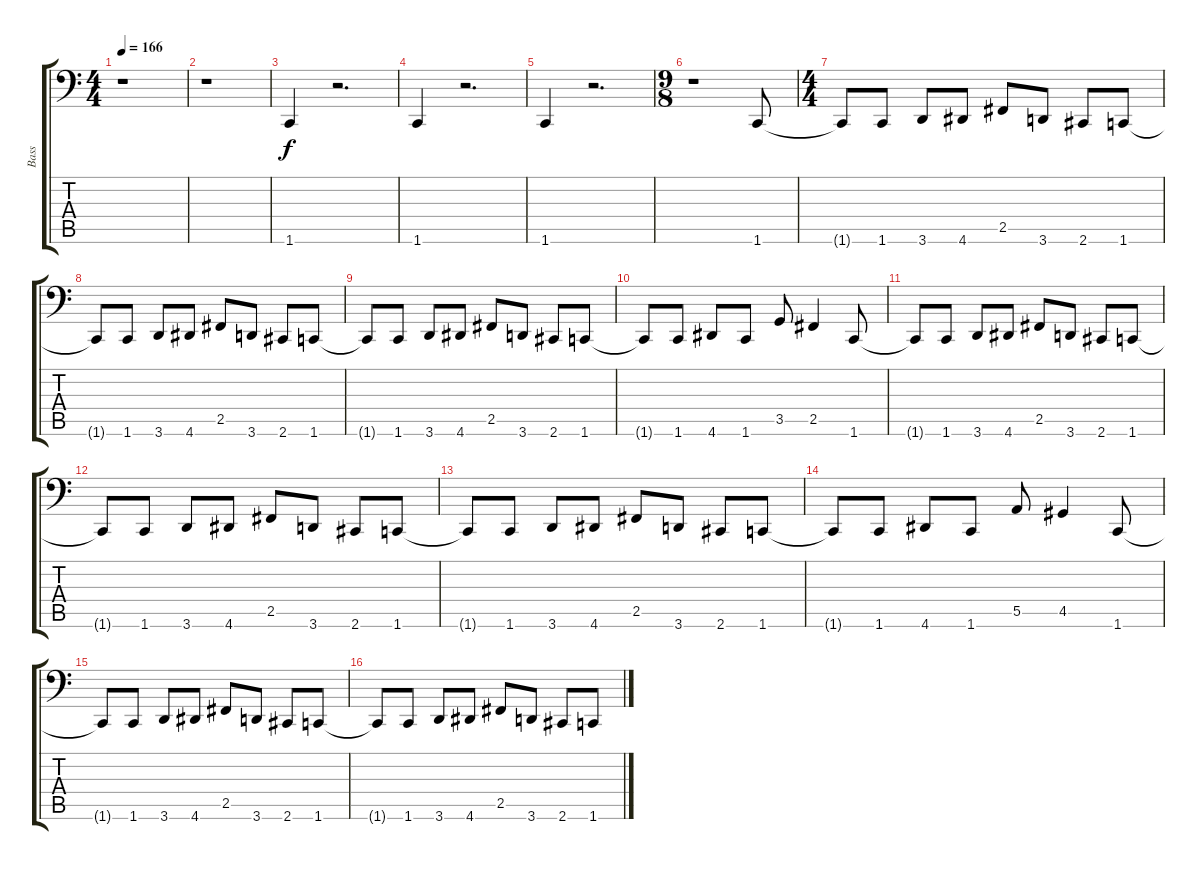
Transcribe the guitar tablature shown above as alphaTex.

\track ("Bass" "Bass") {instrument electricbassfinger}
\staff {score tabs}
\tuning (C3 G2 D2 A1 E1 B0) {hide}
\ts (4 4)
\tempo 166
\clef f4
\ks c
r.1{dy f} |
r.1 |
1.6.4 r.2{d} |
1.6.4 r.2{d} |
1.6.4 r.2{d} |
\ts (9 8)
r.1 1.6.8 |
\ts (4 4)
1.6{t}.8 1.6.8 3.6.8 4.6.8 2.5.8 3.6.8 2.6.8 1.6.8 |
1.6{t}.8 1.6.8 3.6.8 4.6.8 2.5.8 3.6.8 2.6.8 1.6.8 |
1.6{t}.8 1.6.8 3.6.8 4.6.8 2.5.8 3.6.8 2.6.8 1.6.8 |
1.6{t}.8 1.6.8 4.6.8 1.6.8 3.5.8 2.5.4 1.6.8 |
1.6{t}.8 1.6.8 3.6.8 4.6.8 2.5.8 3.6.8 2.6.8 1.6.8 |
1.6{t}.8 1.6.8 3.6.8 4.6.8 2.5.8 3.6.8 2.6.8 1.6.8 |
1.6{t}.8 1.6.8 3.6.8 4.6.8 2.5.8 3.6.8 2.6.8 1.6.8 |
1.6{t}.8 1.6.8 4.6.8 1.6.8 5.5.8 4.5.4 1.6.8 |
1.6{t}.8 1.6.8 3.6.8 4.6.8 2.5.8 3.6.8 2.6.8 1.6.8 |
1.6{t}.8 1.6.8 3.6.8 4.6.8 2.5.8 3.6.8 2.6.8 1.6.8
